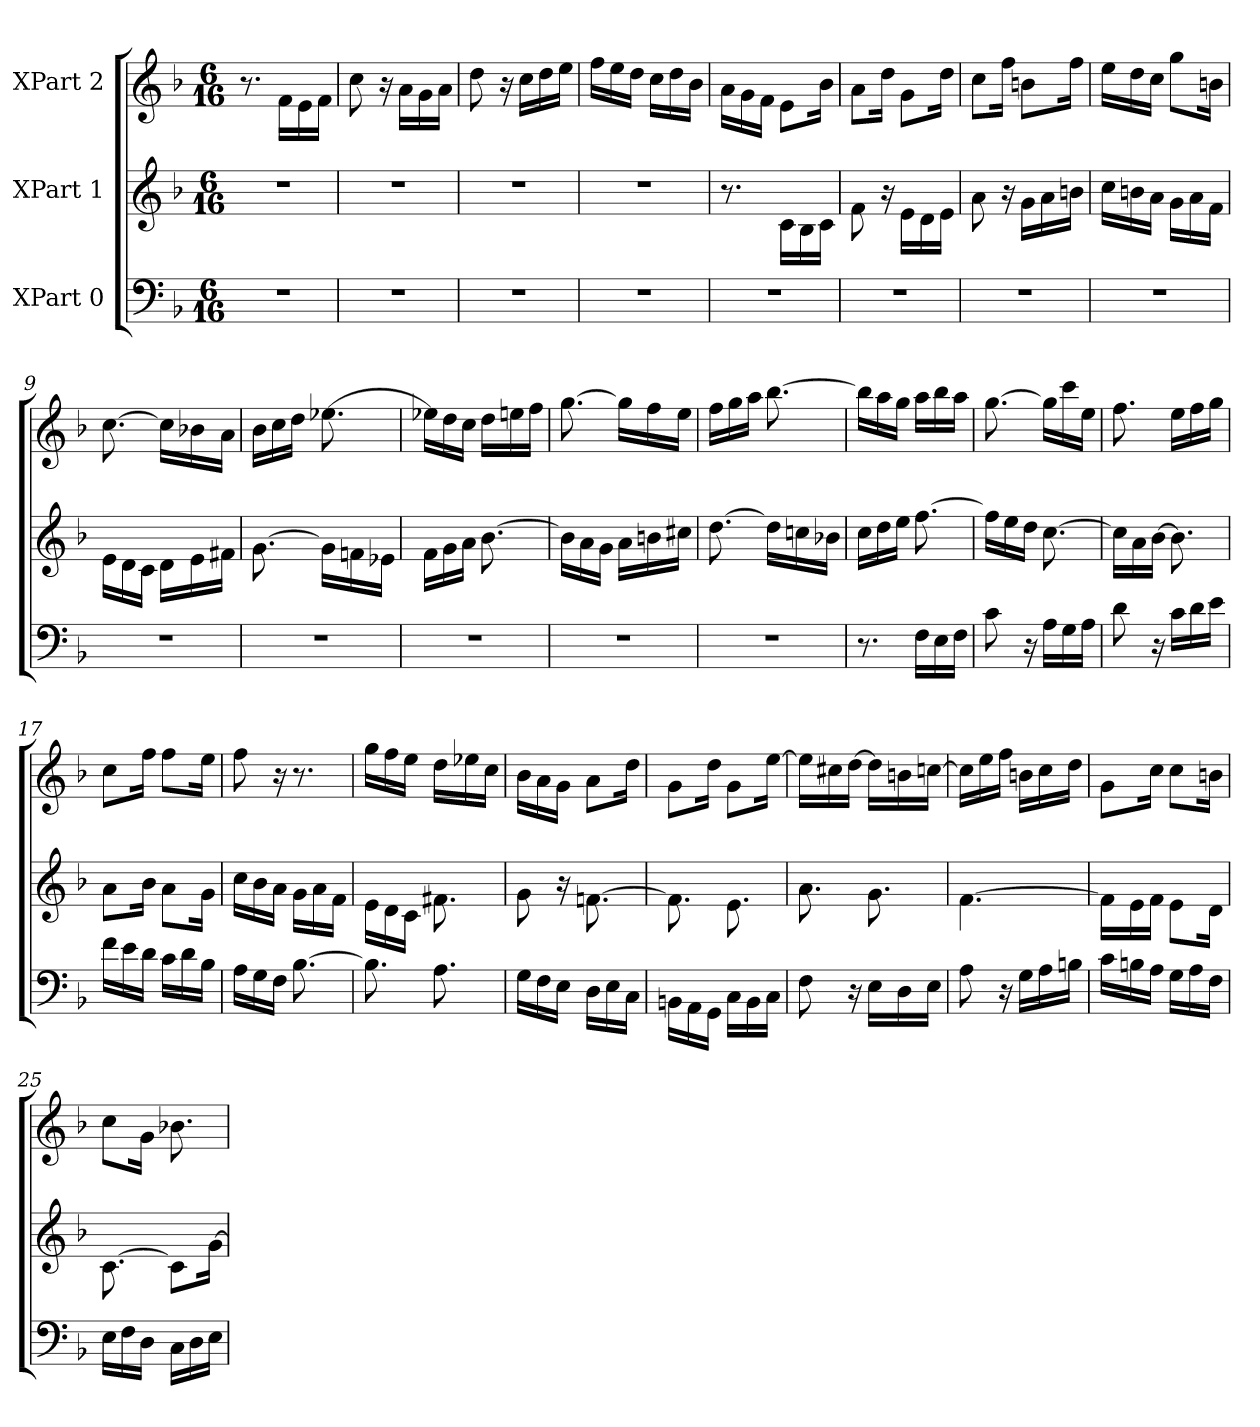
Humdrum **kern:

**kern	**kern	**kern
*part3	*part2	*part1
*staff3	*staff2	*staff1
*I"XPart 0	*I"XPart 1	*I"XPart 2
*clefF4	*clefG2	*clefG2
*k[b-]	*k[b-]	*k[b-]
*M6/16	*M6/16	*M6/16
=1	=1	=1
4.r	4.r	8.r
.	.	16f\L
.	.	16e\
.	.	16f\J
=2	=2	=2
4.r	4.r	8cc\
.	.	16r
.	.	16a\L
.	.	16g\
.	.	16a\J
=3	=3	=3
4.r	4.r	8dd\
.	.	16r
.	.	16cc\L
.	.	16dd\
.	.	16ee\J
=4	=4	=4
4.r	4.r	16ff\L
.	.	16ee\
.	.	16dd\J
.	.	16cc\L
.	.	16dd\
.	.	16b-\J
=5	=5	=5
4.r	8.r	16a\L
.	.	16g\
.	.	16f\J
.	16c\L	8e\L
.	16B-\	.
.	16c\J	16b-\J
=6	=6	=6
4.r	8f\	8a\L
.	16r	16dd\J
.	16e\L	8g\L
.	16d\	.
.	16e\J	16dd\J
=7	=7	=7
4.r	8a\	8cc\L
.	16r	16ff\J
.	16g\L	8bn\L
.	16a\	.
.	16bn\J	16ff\J
=8	=8	=8
4.r	16cc\L	16ee\L
.	16bn\	16dd\
.	16a\J	16cc\J
.	16g\L	8gg\L
.	16a\	.
.	16f\J	16bn\J
=9	=9	=9
4.r	16e\L	[8.cc\
.	16d\	.
.	16c\J	.
.	16d\L	16cc\L]
.	16e\	16b-X\
.	16f#X\J	16a\J
=10	=10	=10
4.r	[8.g\	16b-\L
.	.	16cc\
.	.	16dd\J
.	16g\L]	[8.ee-X\
.	16fn\	.
.	16e-X\J	.
=11	=11	=11
4.r	16f\L	16ee-X\L]
.	16g\	16dd\
.	16a\J	16cc\J
.	[8.b-\	16dd\L
.	.	16een\
.	.	16ff\J
=12	=12	=12
4.r	16b-\L]	[8.gg\
.	16a\	.
.	16g\J	.
.	16a\L	16gg\L]
.	16bn\	16ff\
.	16cc#X\J	16ee\J
=13	=13	=13
4.r	[8.dd\	16ff\L
.	.	16gg\
.	.	16aa\J
.	16dd\L]	[8.bb-\
.	16ccn\	.
.	16b-X\J	.
=14	=14	=14
8.r	16cc\L	16bb-\L]
.	16dd\	16aa\
.	16ee\J	16gg\J
16F\L	[8.ff\	16aa\L
16E\	.	16bb-\
16F\J	.	16aa\J
=15	=15	=15
8c\	16ff\L]	[8.gg\
.	16ee\	.
16r	16dd\J	.
16A\L	[8.cc\	16gg\L]
16G\	.	16ccc\
16A\J	.	16ee\J
=16	=16	=16
8d\	16cc\L]	8.ff\
.	16a\	.
16r	[16b-\J	.
16c\L	8.b-\]	16ee\L
16d\	.	16ff\
16e\J	.	16gg\J
=17	=17	=17
16f\L	8a\L	8cc\L
16e\	.	.
16d\J	16b-\J	16ff\J
16c\L	8a\L	8ff\L
16d\	.	.
16B-\J	16g\J	16ee\J
=18	=18	=18
16A\L	16cc\L	8ff\
16G\	16b-\	.
16F\J	16a\J	16r
[8.B-\	16g\L	8.r
.	16a\	.
.	16f\J	.
=19	=19	=19
8.B-\]	16e\L	16gg\L
.	16d\	16ff\
.	16c\J	16ee\J
8.A\	8.f#X\	16dd\L
.	.	16ee-X\
.	.	16cc\J
=20	=20	=20
16G\L	8g\	16b-\L
16F\	.	16a\
16E\J	16r	16g\J
16D\L	[8.fn\	8a\L
16E\	.	.
16C\J	.	16dd\J
=21	=21	=21
16BBn\L	8.f\]	8g\L
16AA\	.	.
16GG\J	.	16dd\J
16C\L	8.e\	8g\L
16BB\	.	.
16C\J	.	[16ee\J
=22	=22	=22
8F\	8.a\	16ee\L]
.	.	16cc#X\
16r	.	[16dd\J
16E\L	8.g\	16dd\L]
16D\	.	16bn\
16E\J	.	[16ccn\J
=23	=23	=23
8A\	[4.f\	16cc\L]
.	.	16ee\
16r	.	16ff\J
16G\L	.	16bn\L
16A\	.	16cc\
16Bn\J	.	16dd\J
=24	=24	=24
16c\L	16f\L]	8g\L
16Bn\	16e\	.
16A\J	16f\J	16cc\J
16G\L	8e\L	8cc\L
16A\	.	.
16F\J	16d\J	16bn\J
=25	=25	=25
16E\L	[8.c\	8cc\L
16F\	.	.
16D\J	.	16g\J
16C\L	8c\L]	8.b-X\
16D\	.	.
16E\J	[16g\J	.
=	=	=
*-	*-	*-
